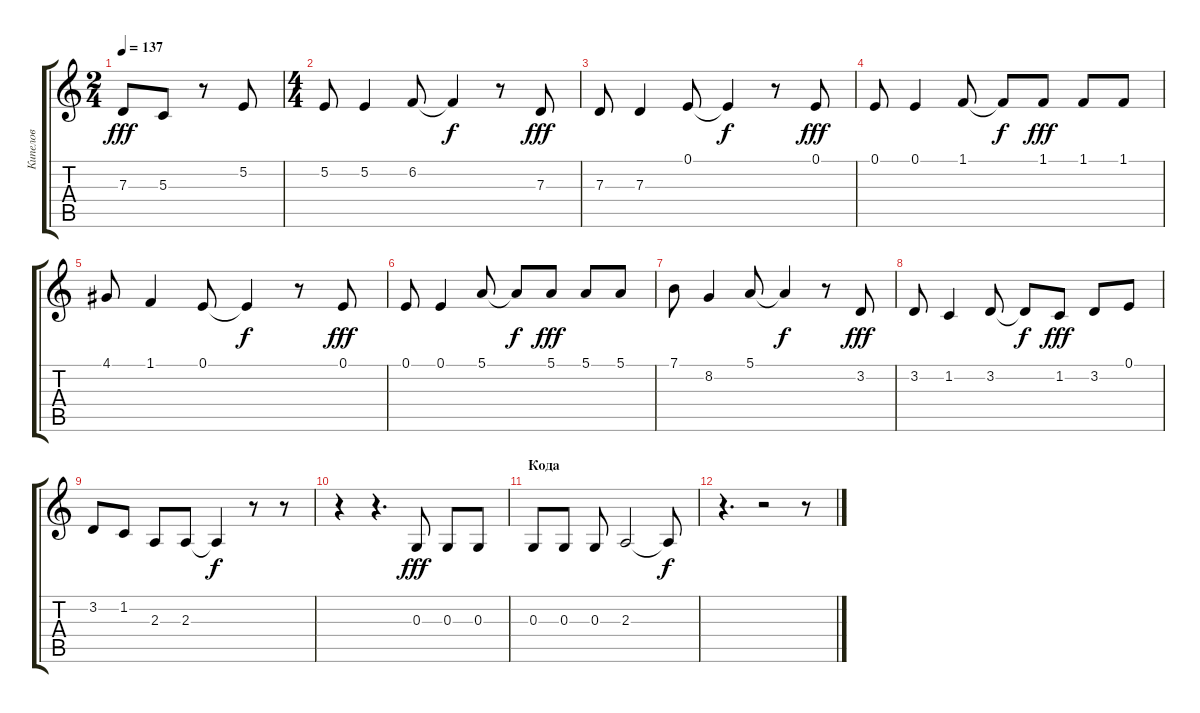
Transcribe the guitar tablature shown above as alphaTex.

\track ("Кипелов " "Кипелов ") {instrument tenorsax}
\staff {score tabs}
\tuning (E4 B3 G3 D3 A2 E2) {hide}
\ts (2 4)
\tempo 137
\clef g2
\ks c
7.3.8{dy fff} 5.3.8 r.8 5.2.8 |
\ts (4 4)
5.2.8 5.2.4 6.2.8 6.2{t}.4{dy f} r.8 7.3.8{dy fff} |
7.3.8 7.3.4 0.1.8 0.1{t}.4{dy f} r.8 0.1.8{dy fff} |
0.1.8 0.1.4 1.1.8 1.1{t}.8{dy f} 1.1.8{dy fff} 1.1.8 1.1.8 |
4.1.8 1.1.4 0.1.8 0.1{t}.4{dy f} r.8 0.1.8{dy fff} |
0.1.8 0.1.4 5.1.8 5.1{t}.8{dy f} 5.1.8{dy fff} 5.1.8 5.1.8 |
7.1.8 8.2.4 5.1.8 5.1{t}.4{dy f} r.8 3.2.8{dy fff} |
3.2.8 1.2.4 3.2.8 3.2{t}.8{dy f} 1.2.8{dy fff} 3.2.8 0.1.8 |
3.2.8 1.2.8 2.3.8 2.3.8 2.3{t}.4{dy f} r.8 r.8 |
r.4 r.4{d} 0.3.8{dy fff} 0.3.8 0.3.8 |
\section ("" "Кода")
0.3.8 0.3.8 0.3.8 2.3.2 2.3{t}.8{dy f} |
r.4{d} r.2 r.8
